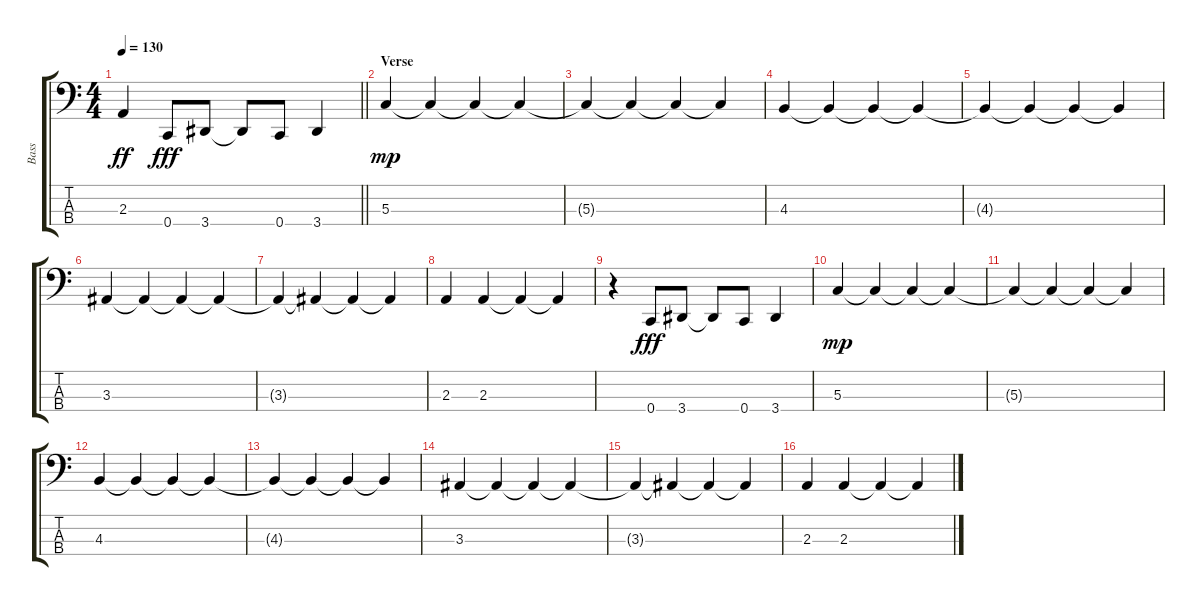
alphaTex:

\track ("Bass" "Bass") {instrument electricbassfinger}
\staff {score tabs}
\tuning (F2 C2 G1 C1) {hide}
\ts (4 4)
\tempo 130
\clef f4
\barLineRight lightlight
\ks c
2.3.4{dy ff} 0.4.8{dy fff} 3.4.8 3.4{t}.8 0.4.8 3.4.4 |
\section ("" "Verse")
5.3.4{dy mp} 5.3{t}.4 5.3{t}.4 5.3{t}.4 |
5.3{t}.4 5.3{t}.4 5.3{t}.4 5.3{t}.4 |
4.3.4 4.3{t}.4 4.3{t}.4 4.3{t}.4 |
4.3{t}.4 4.3{t}.4 4.3{t}.4 4.3{t}.4 |
3.3.4 3.3{t}.4 3.3{t}.4 3.3{t}.4 |
3.3{t}.4 3.3{t}.4 3.3{t}.4 3.3{t}.4 |
2.3.4 2.3.4 2.3{t}.4 2.3{t}.4 |
r.4 0.4.8{dy fff} 3.4.8 3.4{t}.8 0.4.8 3.4.4 |
5.3.4{dy mp} 5.3{t}.4 5.3{t}.4 5.3{t}.4 |
5.3{t}.4 5.3{t}.4 5.3{t}.4 5.3{t}.4 |
4.3.4 4.3{t}.4 4.3{t}.4 4.3{t}.4 |
4.3{t}.4 4.3{t}.4 4.3{t}.4 4.3{t}.4 |
3.3.4 3.3{t}.4 3.3{t}.4 3.3{t}.4 |
3.3{t}.4 3.3{t}.4 3.3{t}.4 3.3{t}.4 |
2.3.4 2.3.4 2.3{t}.4 2.3{t}.4
